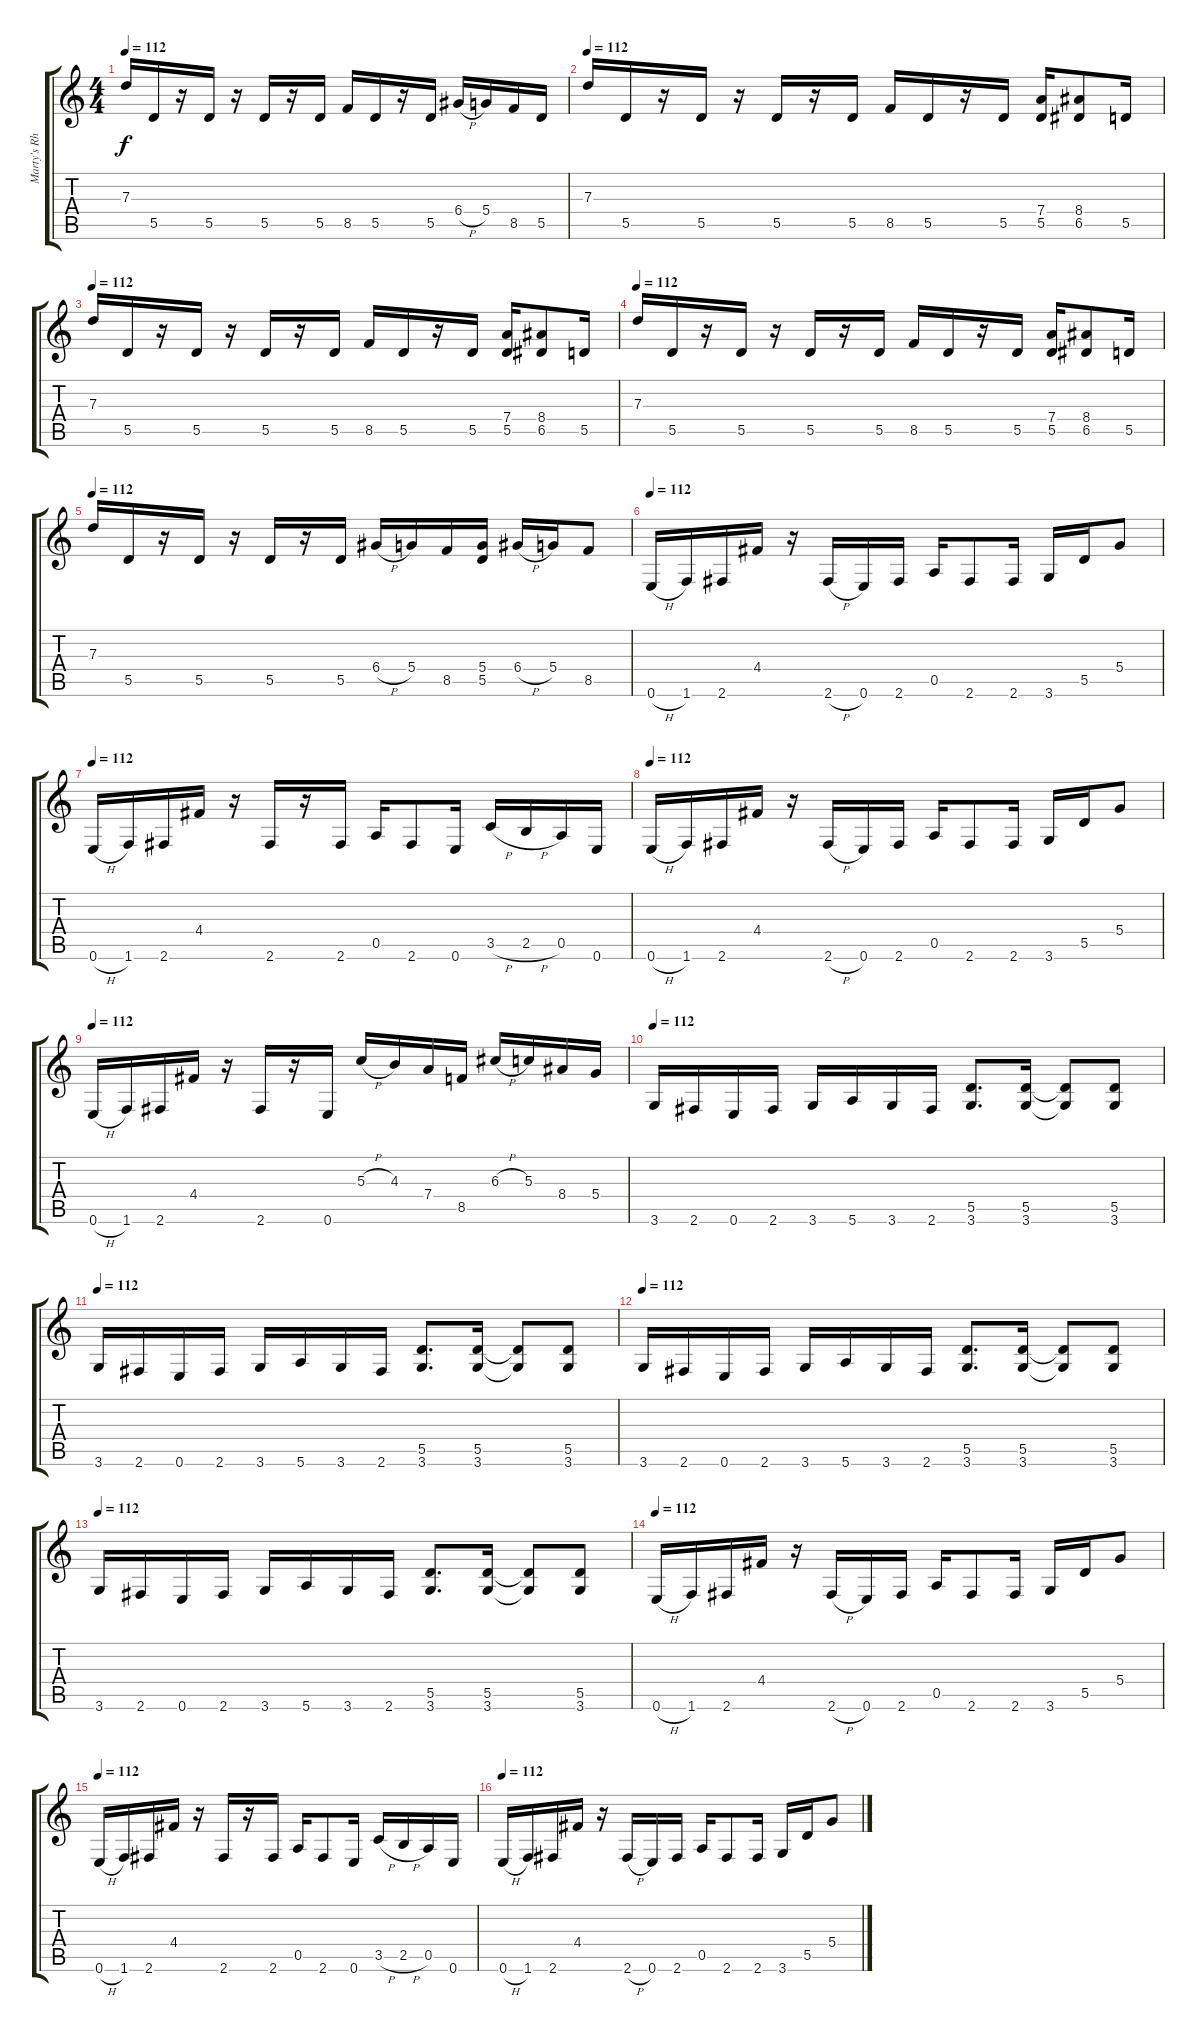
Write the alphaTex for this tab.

\track ("Marty's Rhythm" "Marty's Rh") {instrument overdrivenguitar}
\staff {score tabs}
\tuning (E4 B3 G3 D3 A2 E2) {hide}
\ts (4 4)
\tempo 112
\clef g2
\ks c
7.3.16{dy f} 5.5.16 r.16 5.5.16 r.16 5.5.16 r.16 5.5.16 8.5.16 5.5.16 r.16 5.5.16 6.4{h}.16 5.4.16 8.5.16 5.5.16 |
\tempo 112
7.3.16 5.5.16 r.16 5.5.16 r.16 5.5.16 r.16 5.5.16 8.5.16 5.5.16 r.16 5.5.16 (7.4 5.5).16 (8.4 6.5).8 5.5.16 |
\tempo 112
7.3.16 5.5.16 r.16 5.5.16 r.16 5.5.16 r.16 5.5.16 8.5.16 5.5.16 r.16 5.5.16 (7.4 5.5).16 (8.4 6.5).8 5.5.16 |
\tempo 112
7.3.16 5.5.16 r.16 5.5.16 r.16 5.5.16 r.16 5.5.16 8.5.16 5.5.16 r.16 5.5.16 (7.4 5.5).16 (8.4 6.5).8 5.5.16 |
\tempo 112
7.3.16 5.5.16 r.16 5.5.16 r.16 5.5.16 r.16 5.5.16 6.4{h}.16 5.4.16 8.5.16 (5.4 5.5).16 6.4{h}.16 5.4.16 8.5.8 |
\tempo 112
0.6{h}.16 1.6.16 2.6.16 4.4.16 r.16 2.6{h}.16 0.6.16 2.6.16 0.5.16 2.6.8 2.6.16 3.6.16 5.5.16 5.4.8 |
\tempo 112
0.6{h}.16 1.6.16 2.6.16 4.4.16 r.16 2.6.16 r.16 2.6.16 0.5.16 2.6.8 0.6.16 3.5{h}.16 2.5{h}.16 0.5.16 0.6.16 |
\tempo 112
0.6{h}.16 1.6.16 2.6.16 4.4.16 r.16 2.6{h}.16 0.6.16 2.6.16 0.5.16 2.6.8 2.6.16 3.6.16 5.5.16 5.4.8 |
\tempo 112
0.6{h}.16 1.6.16 2.6.16 4.4.16 r.16 2.6.16 r.16 0.6.16 5.3{h}.16 4.3.16 7.4.16 8.5.16 6.3{h}.16 5.3.16 8.4.16 5.4.16 |
\tempo 112
3.6.16 2.6.16 0.6.16 2.6.16 3.6.16 5.6.16 3.6.16 2.6.16 (5.5 3.6).8{d} (5.5 3.6).16 (5.5{t} 3.6{t}).8 (5.5 3.6).8 |
\tempo 112
3.6.16 2.6.16 0.6.16 2.6.16 3.6.16 5.6.16 3.6.16 2.6.16 (5.5 3.6).8{d} (5.5 3.6).16 (5.5{t} 3.6{t}).8 (5.5 3.6).8 |
\tempo 112
3.6.16 2.6.16 0.6.16 2.6.16 3.6.16 5.6.16 3.6.16 2.6.16 (5.5 3.6).8{d} (5.5 3.6).16 (5.5{t} 3.6{t}).8 (5.5 3.6).8 |
\tempo 112
3.6.16 2.6.16 0.6.16 2.6.16 3.6.16 5.6.16 3.6.16 2.6.16 (5.5 3.6).8{d} (5.5 3.6).16 (5.5{t} 3.6{t}).8 (5.5 3.6).8 |
\tempo 112
0.6{h}.16 1.6.16 2.6.16 4.4.16 r.16 2.6{h}.16 0.6.16 2.6.16 0.5.16 2.6.8 2.6.16 3.6.16 5.5.16 5.4.8 |
\tempo 112
0.6{h}.16 1.6.16 2.6.16 4.4.16 r.16 2.6.16 r.16 2.6.16 0.5.16 2.6.8 0.6.16 3.5{h}.16 2.5{h}.16 0.5.16 0.6.16 |
\tempo 112
0.6{h}.16 1.6.16 2.6.16 4.4.16 r.16 2.6{h}.16 0.6.16 2.6.16 0.5.16 2.6.8 2.6.16 3.6.16 5.5.16 5.4.8
